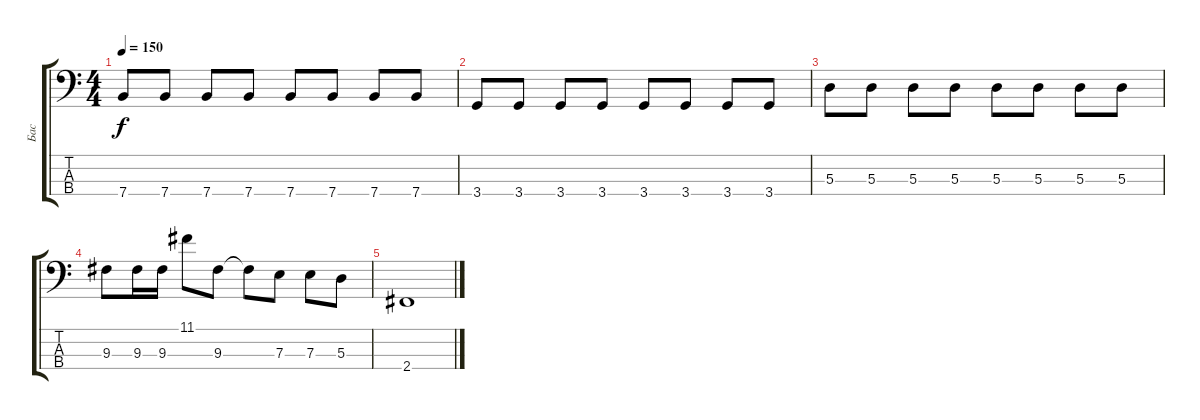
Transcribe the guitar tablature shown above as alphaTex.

\track ("Бас" "Бас") {instrument electricbassfinger}
\staff {score tabs}
\tuning (G2 D2 A1 E1) {hide}
\ts (4 4)
\tempo 150
\clef f4
\ks c
7.4.8{dy f} 7.4.8 7.4.8 7.4.8 7.4.8 7.4.8 7.4.8 7.4.8 |
3.4.8 3.4.8 3.4.8 3.4.8 3.4.8 3.4.8 3.4.8 3.4.8 |
5.3.8 5.3.8 5.3.8 5.3.8 5.3.8 5.3.8 5.3.8 5.3.8 |
9.3.8 9.3.16 9.3.16 11.1.8 9.3.8 9.3{t}.8 7.3.8 7.3.8 5.3.8 |
2.4.1
